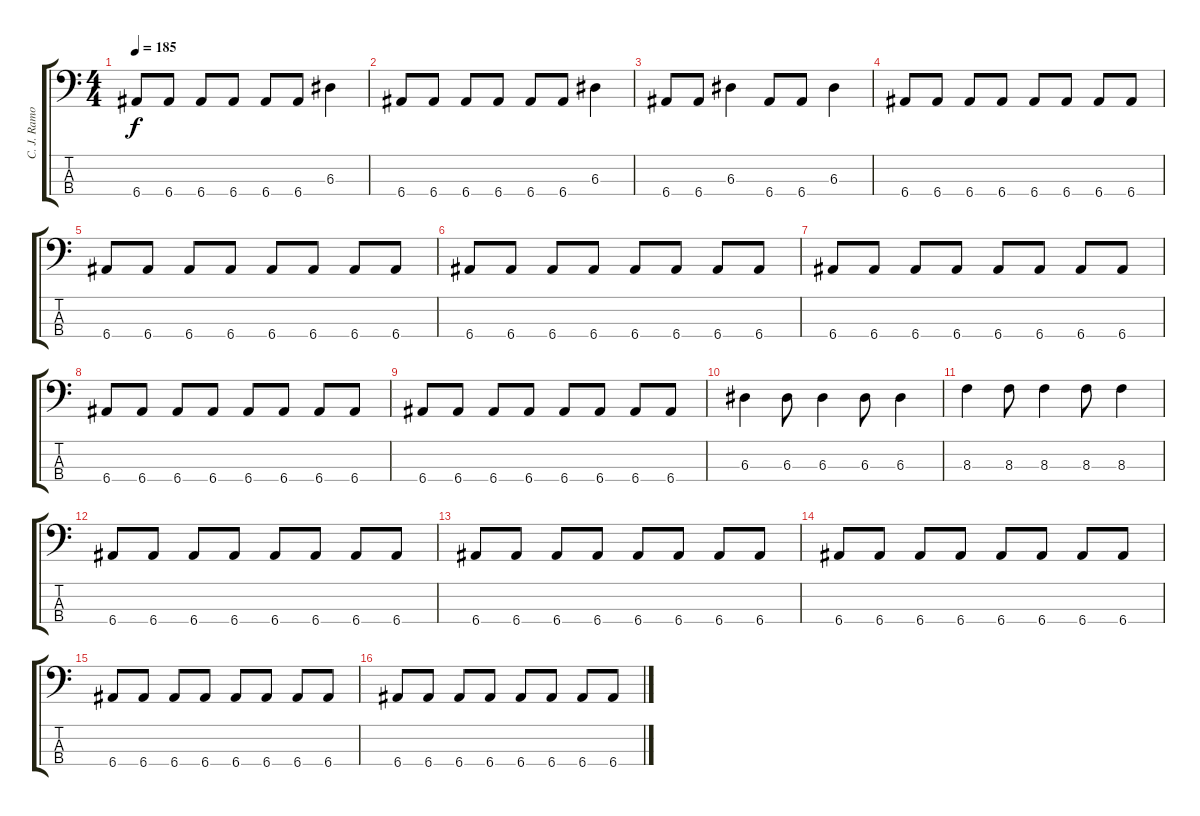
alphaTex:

\track ("C. J. Ramone" "C. J. Ramo") {instrument electricbasspick}
\staff {score tabs}
\tuning (G2 D2 A1 E1) {hide}
\ts (4 4)
\tempo 185
\clef f4
\ks c
6.4.8{dy f instrument electricbasspick} 6.4.8 6.4.8 6.4.8 6.4.8 6.4.8 6.3.4 |
6.4.8 6.4.8 6.4.8 6.4.8 6.4.8 6.4.8 6.3.4 |
6.4.8 6.4.8 6.3.4 6.4.8 6.4.8 6.3.4 |
6.4.8 6.4.8 6.4.8 6.4.8 6.4.8 6.4.8 6.4.8 6.4.8 |
6.4.8 6.4.8 6.4.8 6.4.8 6.4.8 6.4.8 6.4.8 6.4.8 |
6.4.8 6.4.8 6.4.8 6.4.8 6.4.8 6.4.8 6.4.8 6.4.8 |
6.4.8 6.4.8 6.4.8 6.4.8 6.4.8 6.4.8 6.4.8 6.4.8 |
6.4.8 6.4.8 6.4.8 6.4.8 6.4.8 6.4.8 6.4.8 6.4.8 |
6.4.8 6.4.8 6.4.8 6.4.8 6.4.8 6.4.8 6.4.8 6.4.8 |
6.3.4 6.3.8 6.3.4 6.3.8 6.3.4 |
8.3.4 8.3.8 8.3.4 8.3.8 8.3.4 |
6.4.8 6.4.8 6.4.8 6.4.8 6.4.8 6.4.8 6.4.8 6.4.8 |
6.4.8 6.4.8 6.4.8 6.4.8 6.4.8 6.4.8 6.4.8 6.4.8 |
6.4.8 6.4.8 6.4.8 6.4.8 6.4.8 6.4.8 6.4.8 6.4.8 |
6.4.8 6.4.8 6.4.8 6.4.8 6.4.8 6.4.8 6.4.8 6.4.8 |
6.4.8 6.4.8 6.4.8 6.4.8 6.4.8 6.4.8 6.4.8 6.4.8
